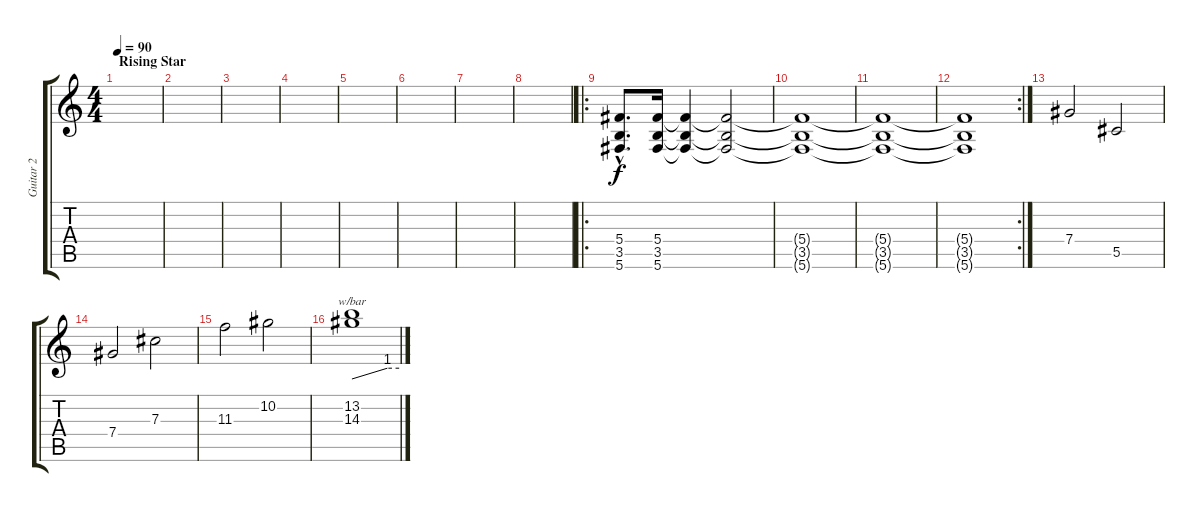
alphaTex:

\track ("Guitar 2" "Guitar 2") {instrument overdrivenguitar}
\staff {score tabs}
\tuning (Eb4 Bb3 Gb3 Db3 Ab2 Db2) {hide}
\ts (4 4)
\section ("" "Rising Star")
\tempo 90
\clef g2
\ks c
|
|
|
|
|
|
|
|
\ro
(5.4{hac} 3.5{hac} 5.6).8{d} (5.4 3.5 5.6).16 (5.4{t} 3.5{t} 5.6{t}).4 (5.4{t} 3.5{t} 5.6{t}).2 |
(5.4{t} 3.5{t} 5.6{t}).1 |
(5.4{t} 3.5{t} 5.6{t}).1 |
\rc 2
(5.4{t} 3.5{t} 5.6{t}).1 |
7.4.2 5.5.2 |
7.4.2 7.3.2 |
11.3.2 10.2.2 |
(13.2 14.3).1{tbe (custom default 0 0 45 4 60 4)}
